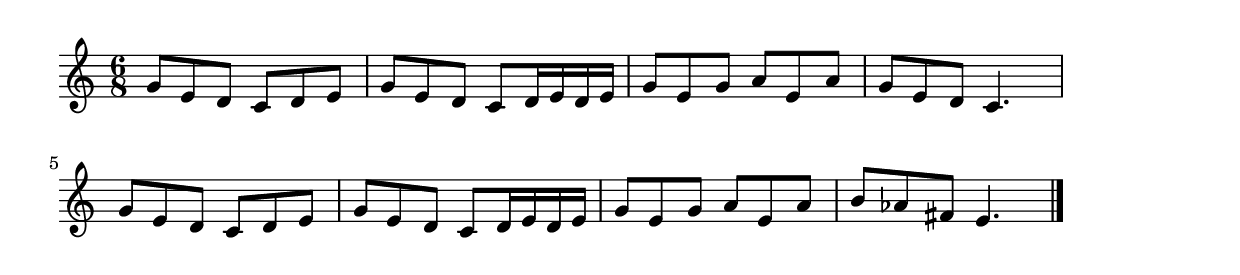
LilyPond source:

\version "2.18.2"

% ペールギュントより朝(グリーグ)

\score {

\layout {
line-width = #170
indent = 0\mm
}

\relative c'' {
\key c \major
\time 6/8
\numericTimeSignature

g8 e d c d e |
g e d c d16 e d e |
g8 e g a e a |
g e d c4. |
\break
g'8 e d c d e  |
g e d c d16 e d e |
g8 e g a e a |
b as fis e4. |

\bar "|."
}

\midi {}

}